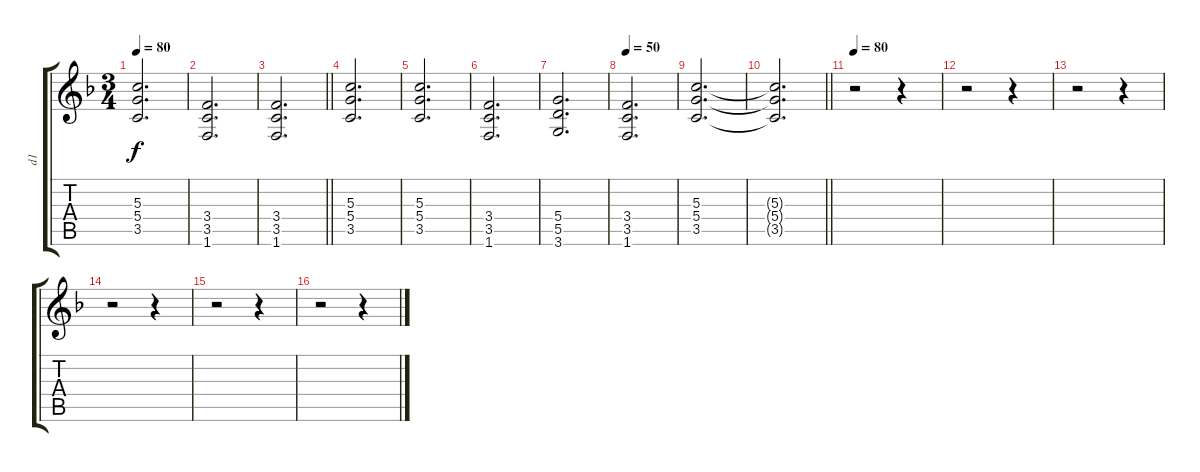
\track ("d1" "d1") {instrument distortionguitar}
\staff {score tabs}
\tuning (E4 B3 G3 D3 A2 E2) {hide}
\ts (3 4)
\tempo 80
\clef g2
\ks f
(5.3 5.4 3.5).2{d dy f} |
(3.4 3.5 1.6).2{d} |
\barLineRight lightlight
(3.4 3.5 1.6).2{d} |
(5.3 5.4 3.5).2{d} |
(5.3 5.4 3.5).2{d} |
(3.4 3.5 1.6).2{d} |
(5.4 5.5 3.6).2{d} |
\tempo 50
(3.4 3.5 1.6).2{d} |
(5.3 5.4 3.5).2{d} |
\barLineRight lightlight
(5.3{t} 5.4{t} 3.5{t}).2{d} |
\tempo 80
r.2 r.4 |
r.2 r.4 |
r.2 r.4 |
r.2 r.4 |
r.2 r.4 |
r.2 r.4
